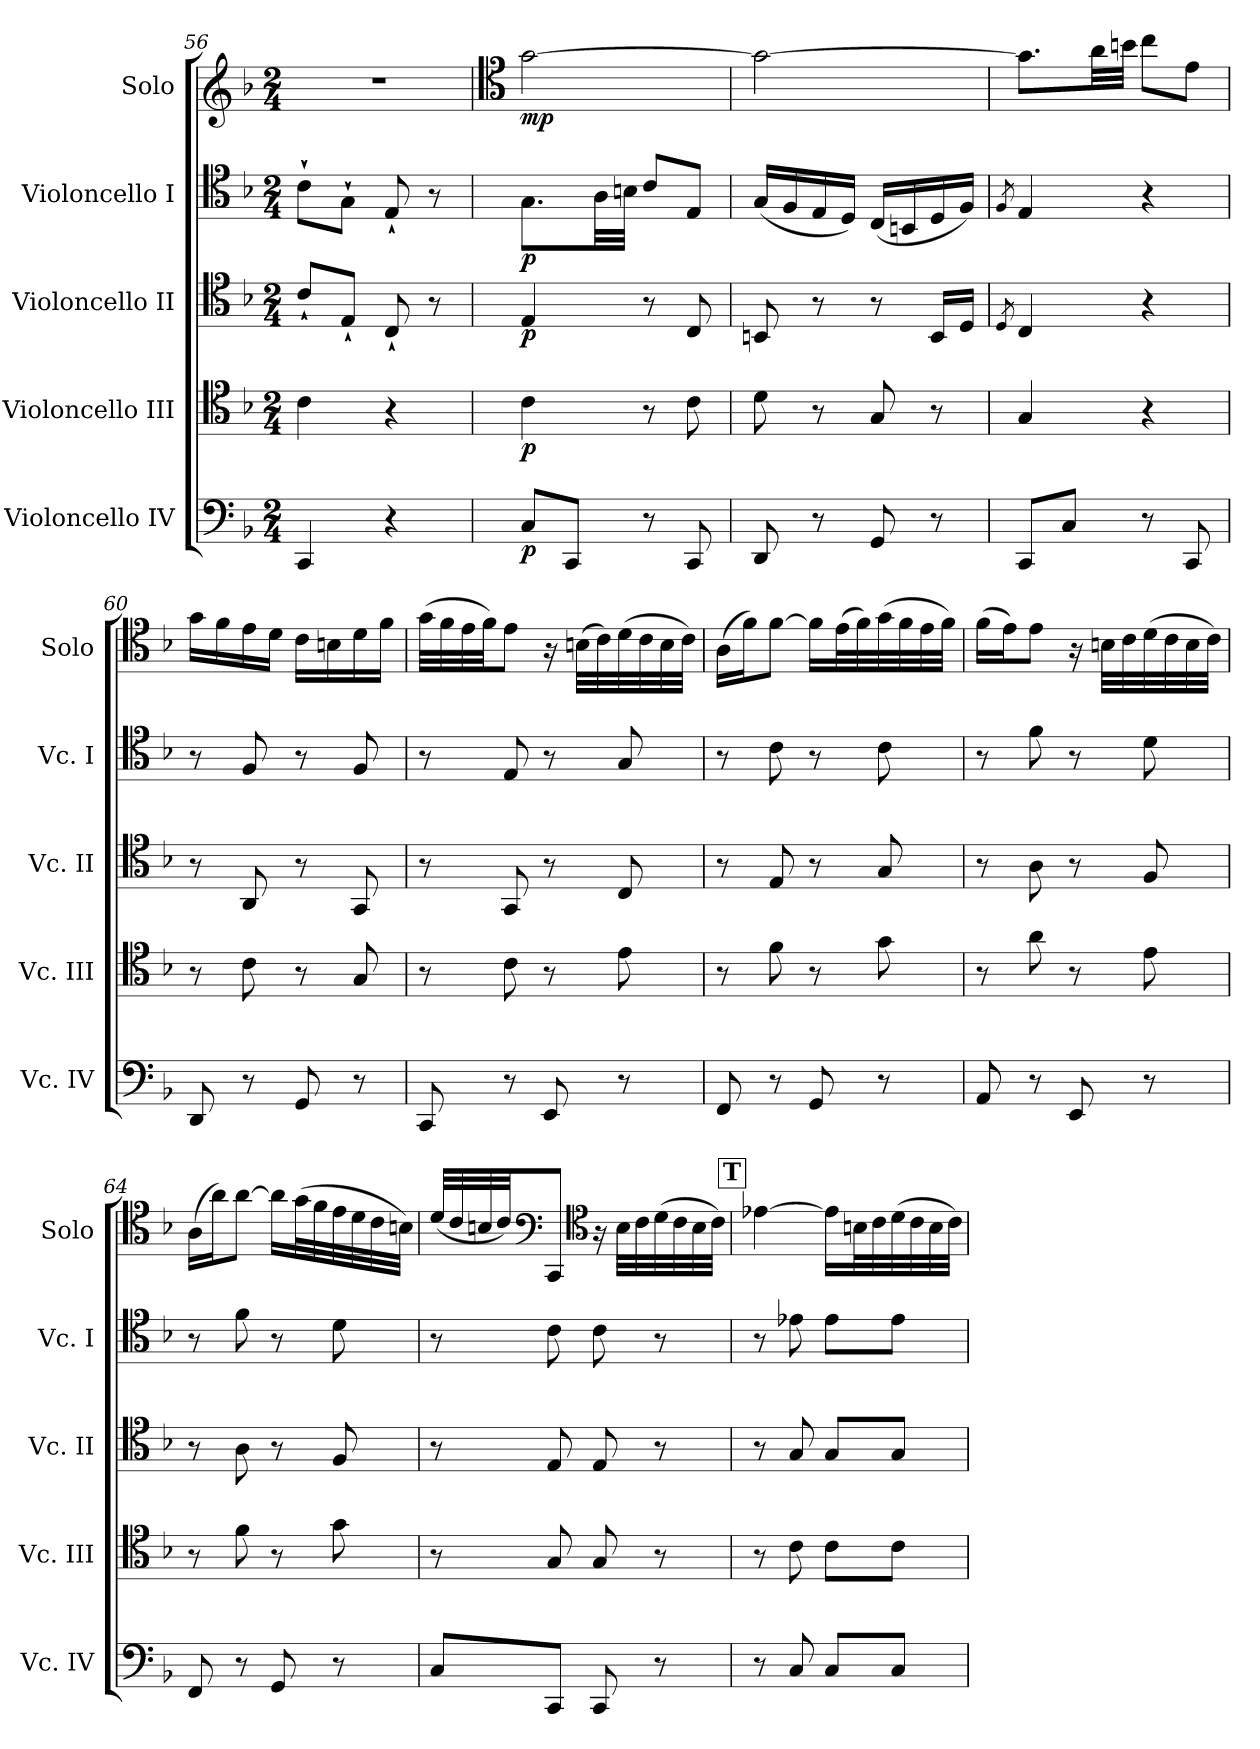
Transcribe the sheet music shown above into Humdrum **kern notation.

**kern	**dynam	**kern	**dynam	**kern	**dynam	**kern	**dynam	**kern	**dynam
*part5	*part5	*part4	*part4	*part3	*part3	*part2	*part2	*part1	*part1
*staff5	*staff5	*staff4	*staff4	*staff3	*staff3	*staff2	*staff2	*staff1	*staff1
*I"Violoncello IV	*	*I"Violoncello III	*	*I"Violoncello II	*	*I"Violoncello I	*	*I"Solo	*
*I'Vc. IV	*	*I'Vc. III	*	*I'Vc. II	*	*I'Vc. I	*	*I'Solo	*
*clefF4	*	*clefC4	*	*clefC4	*	*clefC4	*	*clefG2	*
*k[b-]	*	*k[b-]	*	*k[b-]	*	*k[b-]	*	*k[b-]	*
*M2/4	*	*M2/4	*	*M2/4	*	*M2/4	*	*M2/4	*
=56	=56	=56	=56	=56	=56	=56	=56	=56	=56
4CC/	.	4c\	.	8c`/L	.	8c`\L	.	2r	.
.	.	.	.	8E`/J	.	8G`\J	.	.	.
4r	.	4r	.	8C`/	.	8E`/	.	.	.
.	.	.	.	8r	.	8r	.	.	.
!!LO:PB:g=z
=57	=57	=57	=57	=57	=57	=57	=57	=57	=57
*	*	*	*	*	*	*	*	*clefC4	*
!	!LO:DY:b	!	!LO:DY:b	!	!LO:DY:b	!	!LO:DY:b	!	!LO:DY:b
8C/L	p	4c\	p	4E/	p	8.G\L	p	[2g\	mp
8CC/J	.	.	.	.	.	.	.	.	.
.	.	.	.	.	.	32A\LL	.	.	.
.	.	.	.	.	.	32Bn\JJJ	.	.	.
8r	.	8r	.	8r	.	8c/L	.	.	.
8CC/	.	8c\	.	8C/	.	8E/J	.	.	.
=58	=58	=58	=58	=58	=58	=58	=58	=58	=58
8DD/	.	8d\	.	8BBn/	.	(16G/LL	.	2g\_	.
.	.	.	.	.	.	16F/	.	.	.
8r	.	8r	.	8r	.	16E/	.	.	.
.	.	.	.	.	.	16D/JJ)	.	.	.
8GG/	.	8G/	.	8r	.	(16C/LL	.	.	.
.	.	.	.	.	.	16BBn/	.	.	.
8r	.	8r	.	16BB/LL	.	16D/	.	.	.
.	.	.	.	16D/JJ	.	16F/JJ)	.	.	.
=59	=59	=59	=59	=59	=59	=59	=59	=59	=59
.	.	.	.	8qD/	.	8qF/	.	.	.
8CC/L	.	4G/	.	4C/	.	4E/	.	8.g\L]	.
8C/J	.	.	.	.	.	.	.	.	.
.	.	.	.	.	.	.	.	32a\LL	.
.	.	.	.	.	.	.	.	32bn\JJJ	.
8r	.	4r	.	4r	.	4r	.	8cc\L	.
8CC/	.	.	.	.	.	.	.	8e\J	.
=60	=60	=60	=60	=60	=60	=60	=60	=60	=60
8DD/	.	8r	.	8r	.	8r	.	16g\LL	.
.	.	.	.	.	.	.	.	16f\	.
8r	.	8c\	.	8AA/	.	8F/	.	16e\	.
.	.	.	.	.	.	.	.	16d\JJ	.
8GG/	.	8r	.	8r	.	8r	.	16c\LL	.
.	.	.	.	.	.	.	.	16Bn\	.
8r	.	8G/	.	8GG/	.	8F/	.	16d\	.
.	.	.	.	.	.	.	.	16f\JJ	.
!!LO:LB:g=z
=61	=61	=61	=61	=61	=61	=61	=61	=61	=61
8CC/	.	8r	.	8r	.	8r	.	(32g\LLL	.
.	.	.	.	.	.	.	.	32f\	.
.	.	.	.	.	.	.	.	32e\	.
.	.	.	.	.	.	.	.	32f\JJ)	.
8r	.	8c\	.	8GG/	.	8E/	.	8e\J	.
8EE/	.	8r	.	8r	.	8r	.	16r	.
.	.	.	.	.	.	.	.	(32Bn\LLL	.
.	.	.	.	.	.	.	.	32c\)	.
8r	.	8e\	.	8C/	.	8G/	.	(32d\	.
.	.	.	.	.	.	.	.	32c\	.
.	.	.	.	.	.	.	.	32B\	.
.	.	.	.	.	.	.	.	32c\JJJ)	.
=62	=62	=62	=62	=62	=62	=62	=62	=62	=62
8FF/	.	8r	.	8r	.	8r	.	(16A\LL	.
.	.	.	.	.	.	.	.	16f\J)	.
8r	.	8f\	.	8E/	.	8c\	.	[8f\J	.
8GG/	.	8r	.	8r	.	8r	.	16f\LL]	.
.	.	.	.	.	.	.	.	(32e\L	.
.	.	.	.	.	.	.	.	32f\)	.
8r	.	8g\	.	8G/	.	8c\	.	(32g\	.
.	.	.	.	.	.	.	.	32f\	.
.	.	.	.	.	.	.	.	32e\	.
.	.	.	.	.	.	.	.	32f\JJJ)	.
=63	=63	=63	=63	=63	=63	=63	=63	=63	=63
8AA/	.	8r	.	8r	.	8r	.	(16f\LL	.
.	.	.	.	.	.	.	.	16e\J)	.
8r	.	8a\	.	8A\	.	8f\	.	8e\J	.
8EE/	.	8r	.	8r	.	8r	.	16r	.
.	.	.	.	.	.	.	.	32Bn\LLL	.
.	.	.	.	.	.	.	.	32c\	.
8r	.	8e\	.	8F/	.	8d\	.	(32d\	.
.	.	.	.	.	.	.	.	32c\	.
.	.	.	.	.	.	.	.	32B\	.
.	.	.	.	.	.	.	.	32c\JJJ)	.
!!LO:PB:g=z
=64	=64	=64	=64	=64	=64	=64	=64	=64	=64
8FF/	.	8r	.	8r	.	8r	.	(16A\LL	.
.	.	.	.	.	.	.	.	16a\J)	.
8r	.	8f\	.	8A\	.	8f\	.	[8a\J	.
8GG/	.	8r	.	8r	.	8r	.	16a\LL]	.
.	.	.	.	.	.	.	.	(32g\L	.
.	.	.	.	.	.	.	.	32f\	.
8r	.	8g\	.	8F/	.	8d\	.	32e\	.
.	.	.	.	.	.	.	.	32d\	.
.	.	.	.	.	.	.	.	32c\	.
.	.	.	.	.	.	.	.	32Bn\JJJ)	.
=65	=65	=65	=65	=65	=65	=65	=65	=65	=65
8C/L	.	8r	.	8r	.	8r	.	(32d/LLL	.
.	.	.	.	.	.	.	.	32c/	.
.	.	.	.	.	.	.	.	32Bn/	.
.	.	.	.	.	.	.	.	32c/JJ)	.
*	*	*	*	*	*	*	*	*clefF4	*
8CC/J	.	8G/	.	8E/	.	8c\	.	8CC/J	.
*	*	*	*	*	*	*	*	*clefC4	*
8CC/	.	8G/	.	8E/	.	8c\	.	16r	.
.	.	.	.	.	.	.	.	32B\LLL	.
.	.	.	.	.	.	.	.	32c\	.
8r	.	8r	.	8r	.	8r	.	(32d\	.
.	.	.	.	.	.	.	.	32c\	.
.	.	.	.	.	.	.	.	32B\	.
.	.	.	.	.	.	.	.	32c\JJJ)	.
!!LO:REH:place=s1:a:B:fs=14:t=T
=66	=66	=66	=66	=66	=66	=66	=66	=66	=66
8r	.	8r	.	8r	.	8r	.	[4e-X\	.
8C/	.	8c\	.	8G/	.	8e-X\	.	.	.
8C/L	.	8c\L	.	8G/L	.	8e-\L	.	16e-\LL]	.
.	.	.	.	.	.	.	.	32Bn\L	.
.	.	.	.	.	.	.	.	32c\	.
8C/J	.	8c\J	.	8G/J	.	8e-\J	.	(32d\	.
.	.	.	.	.	.	.	.	32c\	.
.	.	.	.	.	.	.	.	32B\	.
.	.	.	.	.	.	.	.	32c\JJJ)	.
=	=	=	=	=	=	=	=	=	=
*-	*-	*-	*-	*-	*-	*-	*-	*-	*-
